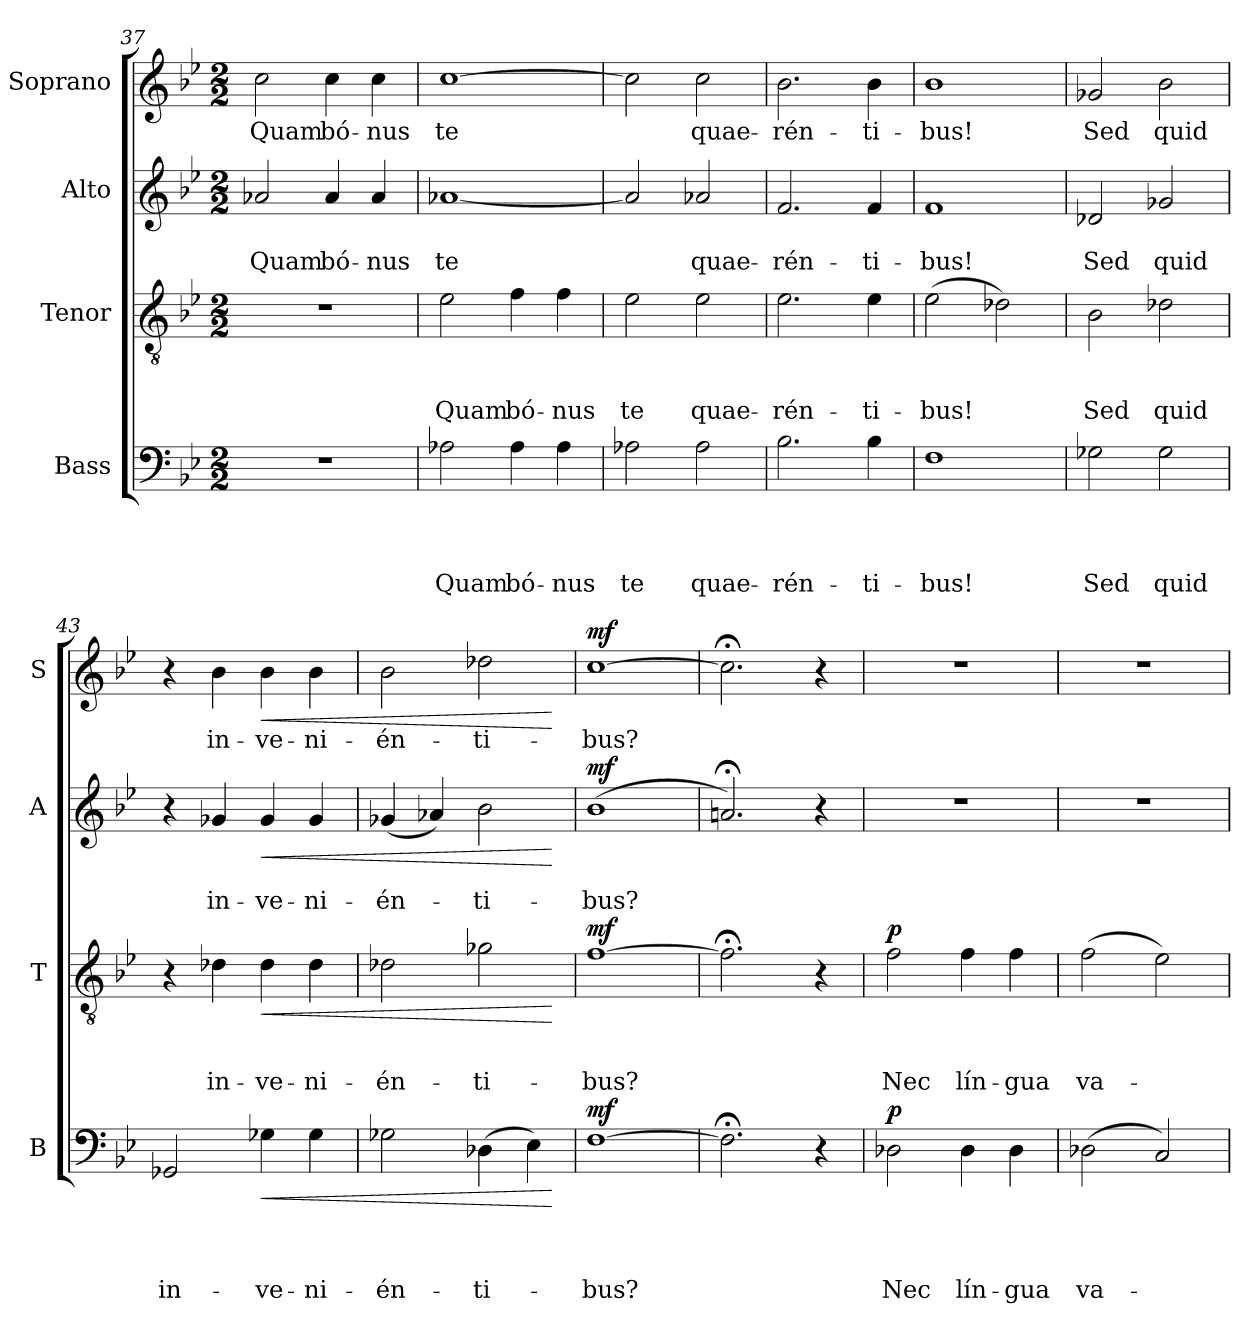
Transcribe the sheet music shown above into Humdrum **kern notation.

**kern	**text	**text	**text	**text	**dynam	**kern	**text	**text	**text	**dynam	**kern	**text	**text	**dynam	**kern	**text	**dynam
*part4	*part4	*part4	*part4	*part4	*part4	*part3	*part3	*part3	*part3	*part3	*part2	*part2	*part2	*part2	*part1	*part1	*part1
*staff4	*staff4	*staff4	*staff4	*staff4	*staff4	*staff3	*staff3	*staff3	*staff3	*staff3	*staff2	*staff2	*staff2	*staff2	*staff1	*staff1	*staff1
*I"Bass	*	*	*	*	*	*I"Tenor	*	*	*	*	*I"Alto	*	*	*	*I"Soprano	*	*
*I'B	*	*	*	*	*	*I'T	*	*	*	*	*I'A	*	*	*	*I'S	*	*
*clefF4	*	*	*	*	*	*clefGv2	*	*	*	*	*clefG2	*	*	*	*clefG2	*	*
*k[b-e-]	*	*	*	*	*	*k[b-e-]	*	*	*	*	*k[b-e-]	*	*	*	*k[b-e-]	*	*
*B-:	*	*	*	*	*	*B-:	*	*	*	*	*B-:	*	*	*	*B-:	*	*
*M2/2	*	*	*	*	*	*M2/2	*	*	*	*	*M2/2	*	*	*	*M2/2	*	*
=37	=37	=37	=37	=37	=37	=37	=37	=37	=37	=37	=37	=37	=37	=37	=37	=37	=37
!	!	!	!	!	!	!	!	!	!	!	!	!	!LO:LY:b	!	!	!LO:LY:b	!
1r	.	.	.	.	.	1r	.	.	.	.	2a-X/	.	Quam	.	2cc\	Quam	.
!	!	!	!	!	!	!	!	!	!	!	!	!	!LO:LY:b	!	!	!LO:LY:b	!
.	.	.	.	.	.	.	.	.	.	.	4a-/	.	bó-	.	4cc\	bó-	.
!	!	!	!	!	!	!	!	!	!	!	!	!	!LO:LY:b	!	!	!LO:LY:b	!
.	.	.	.	.	.	.	.	.	.	.	4a-/	.	-nus	.	4cc\	-nus	.
!!LO:LB:g=z
=38	=38	=38	=38	=38	=38	=38	=38	=38	=38	=38	=38	=38	=38	=38	=38	=38	=38
!	!	!	!	!LO:LY:b	!	!	!	!	!LO:LY:b	!	!	!	!LO:LY:b	!	!	!LO:LY:b	!
2A-X\	.	.	.	Quam	.	2e-\	.	.	Quam	.	[<1a-X	.	te	.	[>1cc	te	.
!	!	!	!	!LO:LY:b	!	!	!	!	!LO:LY:b	!	!	!	!	!	!	!	!
4A-\	.	.	.	bó-	.	4f\	.	.	bó-	.	.	.	.	.	.	.	.
!	!	!	!	!LO:LY:b	!	!	!	!	!LO:LY:b	!	!	!	!	!	!	!	!
4A-\	.	.	.	-nus	.	4f\	.	.	-nus	.	.	.	.	.	.	.	.
=39	=39	=39	=39	=39	=39	=39	=39	=39	=39	=39	=39	=39	=39	=39	=39	=39	=39
!	!	!	!	!LO:LY:b	!	!	!	!	!LO:LY:b	!	!	!	!	!	!	!	!
2A-X\	.	.	.	te	.	2e-\	.	.	te	.	2a-/]	.	.	.	2cc\]	.	.
!	!	!	!	!LO:LY:b	!	!	!	!	!LO:LY:b	!	!	!	!LO:LY:b	!	!	!LO:LY:b	!
2A-\	.	.	.	quae-	.	2e-\	.	.	quae-	.	2a-X/	.	quae-	.	2cc\	quae-	.
=40	=40	=40	=40	=40	=40	=40	=40	=40	=40	=40	=40	=40	=40	=40	=40	=40	=40
!	!	!	!	!LO:LY:b	!	!	!	!	!LO:LY:b	!	!	!	!LO:LY:b	!	!	!LO:LY:b	!
2.B-\	.	.	.	-rén-	.	2.e-\	.	.	-rén-	.	2.f/	.	-rén-	.	2.b-\	-rén-	.
!	!	!	!	!LO:LY:b	!	!	!	!	!LO:LY:b	!	!	!	!LO:LY:b	!	!	!LO:LY:b	!
4B-\	.	.	.	-ti-	.	4e-\	.	.	-ti-	.	4f/	.	-ti-	.	4b-\	-ti-	.
=41	=41	=41	=41	=41	=41	=41	=41	=41	=41	=41	=41	=41	=41	=41	=41	=41	=41
!	!	!	!	!LO:LY:b	!	!	!	!	!LO:LY:b	!	!	!	!LO:LY:b	!	!	!LO:LY:b	!
1F	.	.	.	-bus!	.	(>2e-\	.	.	-bus!	.	1f	.	-bus!	.	1b-	-bus!	.
.	.	.	.	.	.	2d-X\)	.	.	.	.	.	.	.	.	.	.	.
=42	=42	=42	=42	=42	=42	=42	=42	=42	=42	=42	=42	=42	=42	=42	=42	=42	=42
!	!	!	!	!LO:LY:b	!	!	!	!	!LO:LY:b	!	!	!	!LO:LY:b	!	!	!LO:LY:b	!
2G-X\	.	.	.	Sed	.	2B-\	.	.	Sed	.	2d-X/	.	Sed	.	2g-X/	Sed	.
!	!	!	!	!LO:LY:b	!	!	!	!	!LO:LY:b	!	!	!	!LO:LY:b	!	!	!LO:LY:b	!
2G-\	.	.	.	quid	.	2d-X\	.	.	quid	.	2g-X/	.	quid	.	2b-\	quid	.
!!LO:PB:g=z
=43	=43	=43	=43	=43	=43	=43	=43	=43	=43	=43	=43	=43	=43	=43	=43	=43	=43
!	!	!	!	!LO:LY:b	!	!	!	!	!	!	!	!	!	!	!	!	!
2GG-X/	.	.	.	in-	.	4r	.	.	.	.	4r	.	.	.	4r	.	.
!	!	!	!	!	!	!	!	!	!LO:LY:b	!	!	!	!LO:LY:b	!	!	!LO:LY:b	!
.	.	.	.	.	.	4d-X\	.	.	in-	.	4g-X/	.	in-	.	4b-\	in-	.
!	!	!	!	!LO:LY:b	!LO:HP:b	!	!	!	!LO:LY:b	!LO:HP:b	!	!	!LO:LY:b	!LO:HP:b	!	!LO:LY:b	!LO:HP:b
4G-X\	.	.	.	-ve-	<	4d-\	.	.	-ve-	<	4g-/	.	-ve-	<	4b-\	-ve-	<
!	!	!	!	!LO:LY:b	!	!	!	!	!LO:LY:b	!	!	!	!LO:LY:b	!	!	!LO:LY:b	!
4G-\	.	.	.	-ni-	.	4d-\	.	.	-ni-	.	4g-/	.	-ni-	.	4b-\	-ni-	.
=44	=44	=44	=44	=44	=44	=44	=44	=44	=44	=44	=44	=44	=44	=44	=44	=44	=44
!	!	!	!	!LO:LY:b	!	!	!	!	!LO:LY:b	!	!	!	!LO:LY:b	!	!	!LO:LY:b	!
2G-X\	.	.	.	-én-	.	2d-X\	.	.	-én-	.	(<4g-X/	.	-én-	.	2b-\	-én-	.
.	.	.	.	.	.	.	.	.	.	.	4a-X/)	.	.	.	.	.	.
!	!	!	!	!LO:LY:b	!	!	!	!	!LO:LY:b	!	!	!	!LO:LY:b	!	!	!LO:LY:b	!
(>4D-X\	.	.	.	-ti-	.	2g-X\	.	.	-ti-	.	2b-\	.	-ti-	.	2dd-X\	-ti-	.
4E-\)	.	.	.	.	.	.	.	.	.	.	.	.	.	.	.	.	.
.	.	.	.	.	[	.	.	.	.	[	.	.	.	[	.	.	[
=45	=45	=45	=45	=45	=45	=45	=45	=45	=45	=45	=45	=45	=45	=45	=45	=45	=45
!	!	!	!	!LO:LY:b	!LO:DY:a	!	!	!	!LO:LY:b	!LO:DY:a	!	!	!LO:LY:b	!LO:DY:a	!	!LO:LY:b	!LO:DY:a
[>1F	.	.	.	-bus?	mf	[>1f	.	.	-bus?	mf	(>1b-	.	-bus?	mf	[>1cc	-bus?	mf
=46	=46	=46	=46	=46	=46	=46	=46	=46	=46	=46	=46	=46	=46	=46	=46	=46	=46
2.F;<\]	.	.	.	.	.	2.f;<\]	.	.	.	.	2.ani;/)	.	.	.	2.cc;<\]	.	.
4r	.	.	.	.	.	4r	.	.	.	.	4r	.	.	.	4r	.	.
!!LO:LB:g=z
=47	=47	=47	=47	=47	=47	=47	=47	=47	=47	=47	=47	=47	=47	=47	=47	=47	=47
!	!	!	!	!LO:LY:b	!LO:DY:a	!	!	!	!LO:LY:b	!LO:DY:a	!	!	!	!	!	!	!
2D-X\	.	.	.	Nec	p	2f\	.	.	Nec	p	1r	.	.	.	1r	.	.
!	!	!	!	!LO:LY:b	!	!	!	!	!LO:LY:b	!	!	!	!	!	!	!	!
4D-\	.	.	.	lín-	.	4f\	.	.	lín-	.	.	.	.	.	.	.	.
!	!	!	!	!LO:LY:b	!	!	!	!	!LO:LY:b	!	!	!	!	!	!	!	!
4D-\	.	.	.	-gua	.	4f\	.	.	-gua	.	.	.	.	.	.	.	.
=48	=48	=48	=48	=48	=48	=48	=48	=48	=48	=48	=48	=48	=48	=48	=48	=48	=48
!	!	!	!	!LO:LY:b	!	!	!	!	!LO:LY:b	!	!	!	!	!	!	!	!
(>2D-X\	.	.	.	va-	.	(>2f\	.	.	va-	.	1r	.	.	.	1r	.	.
2C/)	.	.	.	.	.	2e-\)	.	.	.	.	.	.	.	.	.	.	.
=	=	=	=	=	=	=	=	=	=	=	=	=	=	=	=	=	=
*-	*-	*-	*-	*-	*-	*-	*-	*-	*-	*-	*-	*-	*-	*-	*-	*-	*-
